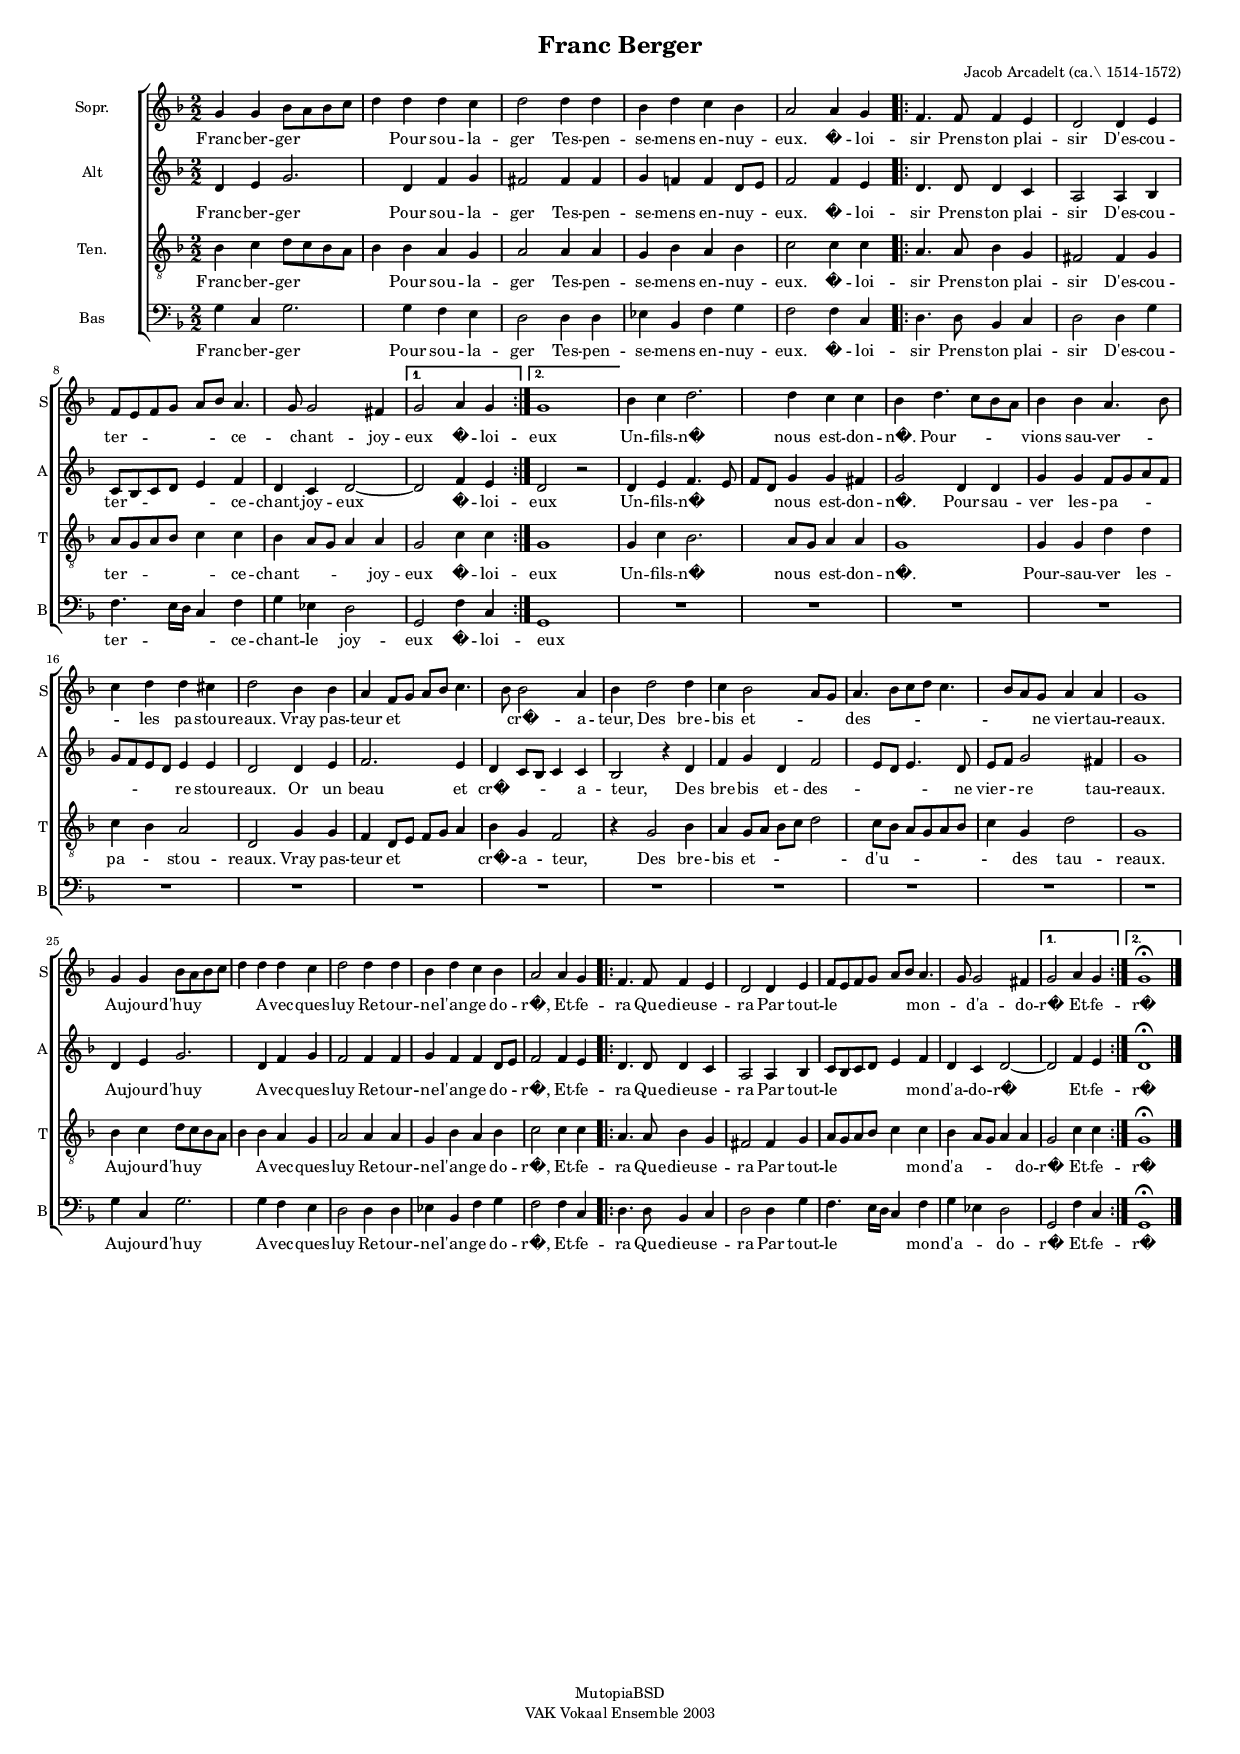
\include "paper13.ly"


\header {
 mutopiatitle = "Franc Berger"
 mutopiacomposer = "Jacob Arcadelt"
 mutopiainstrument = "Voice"
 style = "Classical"
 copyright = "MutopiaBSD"
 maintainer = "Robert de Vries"
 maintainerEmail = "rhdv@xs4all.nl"
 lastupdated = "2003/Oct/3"

  title = "Franc Berger"
  composer = "Jacob Arcadelt (ca.\ 1514-1572)"

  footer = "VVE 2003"
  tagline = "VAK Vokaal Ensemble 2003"
% tagline = "\\\\This music is part of the Mutopia project, http://sca.uwaterloo.ca/Mutopia/\\\\It has been typeset and placed in the public domain by Robert de Vries.\\\\Unrestricted modification and redistribution is permitted and encouraged --- copy this music and share it!"
}

\version "2.0.1"

global = {
   \time 2/2
}

sopraan = \notes\relative c'' {
\clef "violin"
  
  \key f \major
  g4 g bes8[ a bes c] |
  % 2
  d4 d d c |
  % 3
  d2 d4 d |
  % 4
  bes d c bes |
  % 5
  a2  a4 g |
  \repeat volta 2 {
  % 6
  f4. f8 f4 e |
  % 7
  d2 d4 e |
  % 8
  f8[ e f g] a[ bes] a4. g8 g2 fis4 | }
  % 10
\alternative { { g2 a4 g | } { g1 } }
  % 16
  bes4 c d2. d4 c c |
  % 18
  bes d4. c8[ bes a] |
  % 19
  bes4 bes a4. bes8 |
  % 20
  c4 d d cis |
  % 21
  d2 bes4 bes |
  % 22
  a f8[ g] a[ bes] c4. bes8 bes2 a4 |
  % 24
  bes d2 d4 |
  % 25
  c bes2 a8[ g] |
  % 26
  a4. bes8[ c d] c4. bes8[ a g] a4 a |
  % 28
  g1 |
  % 29
  g4 g bes8[ a bes c] |
  % 30
  d4 d d c |
  % 31
  d2 d4 d |
  % 32
  bes d c bes |
  % 33
  a2 a4 g |
  % 34
\repeat volta 2 {
  f4. f8 f4 e |
  % 35
  d2 d4 e |
  % 36
  f8[ e f g] a[ bes] a4. g8 g2 fis4 | }
  % 38
\alternative { {  g2 a4 g | } { g1\fermata | }}
}

alt = \notes\relative c {
\clef "violin"
  
  \key f \major
  d'4 e g2. d4 f g |
  % 3
  fis2 fis4 fis |
  % 4
  g f! f d8[ e] |
  % 5
  f2 f4 e |
  % 6
\repeat volta 2 {
  d4. d8 d4 c |
  % 7
  a2 a4 bes |
  % 8
  c8[ bes c d] e4 f |
  % 9
  d c d2 ~} 
\alternative { { d2 f4 e | } { d2 r2 } }
  % 16
  d4 e f4. e8 |
  % 17
  f[ d] g4 g fis |
  % 18
  g2 d4 d |
  % 19
  g g f8[ g a f] |
  % 20
  g[ f e d] e4 e |
  % 21
  d2 d4 e |
  % 22
  f2. e4 |
  % 23
  d c8[ bes] c4 c |
  % 24
  bes2 r4 d |
  % 25
  f g d f2 e8[ d] e4. d8 |
  % 27
  e[ f] g2 fis4 |
  % 28
  g1 |
  % 29
  d4 e g2. d4 f g |
  % 31
  f2 f4 f |
  % 32
  g f f d8[ e] |
  % 33
  f2 f4 e |
  % 34
\repeat volta 2 {
  d4. d8 d4 c |
  % 35
  a2 a4 bes |
  % 36
  c8[ bes c d] e4 f |
  % 37
  d c d2 ~ }
\alternative {{ d2 f4 e | } { d1\fermata }}
}

tenor = \notes\relative c' {
\clef "violin_8"
  
  \key f \major
  bes4 c d8[ c bes a] |
  % 2
  bes4 bes a g |
  % 3
  a2 a4 a |
  % 4
  g bes a bes |
  % 5
  c2 c4 c |
\repeat volta 2 {
  % 6
  a4. a8 bes4 g |
  % 7
  fis2 fis4 g |
  % 8
  a8[ g a bes] c4 c |
  % 9
  bes a8[ g] a4 a | }
  % 10
\alternative {{  g2 c4 c | }{ g1 }}
  % 16
  g4 c bes2. a8[ g] a4 a |
  % 18
  g1 |
  % 19
  g4 g d' d |
  % 20
  c bes a2 |
  % 21
  d, g4 g |
  % 22
  f d8[ e] f[ g] a4 |
  % 23
  bes g f2 |
  % 24
  r4 g2 bes4 |
  % 25
  a g8[ a] bes[ c] d2 c8[ bes] a[ g a bes] |
  % 27
  c4 g d'2 |
  % 28
  g,1 |
  % 29
  bes4 c d8[ c bes a] |
  % 30
  bes4 bes a g |
  % 31
  a2 a4 a |
  % 32
  g bes a bes |
  % 33
  c2 c4 c |
  % 34
\repeat volta 2 {
  a4. a8 bes4 g |
  % 35
  fis2 fis4 g |
  % 36
  a8[ g a bes] c4 c |
  % 37
  bes a8[ g] a4 a |}
  % 38
\alternative { {  g2 c4 c | } { g1\fermata |}}
}


bas = \notes\relative c {
\clef "bass"
  \key f \major
  g'4 c, g'2. g4 f e |
  % 3
  d2 d4 d |
  % 4
  ees bes f' g |
  % 5
  f2 f4 c |
\repeat volta 2 {
  % 6
  d4. d8 bes4 c |
  % 7
  d2 d4 g |
  % 8
  f4. e16[ d] c4 f |
  % 9
  g ees d2 | }
  % 10
\alternative { { g, f'4 c | } { g1 | }}
  % 16
  R1*13 |
  %29
  g'4 c, g'2. g4 f e |
  % 31
  d2 d4 d |
  % 32
  ees bes f' g |
  % 33
  f2 f4 c |
  % 34
\repeat volta 2 {
  d4. d8 bes4 c |
  % 35
  d2 d4 g |
  % 36
  f4. e16[ d] c4 f |
  % 37
  g ees d2 | }
  % 38
\alternative { {  g, f'4 c | } { g1\fermata | } }\bar "|."
}

soptextone = \lyrics {
Franc4 ber4 -- ger2. __ Pour4 sou -- la -- ger2 Tes4 pen -- se -- mens en -- nuy -- eux.2
�4 loi -- sir4. Prens8 ton4 plai -- sir2 D'es4 -- cou -- ter2. __ ce2 __ chant joy4 -- eux2
�4 loi -- eux1 __

Un4 fils n�2. __ nous4 est don -- n�. Pour1 __ sau4 -- ver2. __ les4 pa -- stou -- reaux.2
Vray4 pas -- teur et1 __ cr�2 -- a4 -- teur, Des2 bre4 -- bis et2. __ des1.. __ tau4 -- reaux.1

Au4 -- jour d'huy2. __ A4 -- vec -- ques luy2 Re4 -- tour -- ne l'an -- ge do -- r�,2
Et4 fe -- ra4. Que8 dieu4 se -- ra2 Par4 tout le2. __ mon2 __ d'a -- do4 -- r�2
Et4 fe -- r�1 __
}

soptexttwo = \lyrics {
Som4 -- meil -- lans2. __ Quatre4 mil -- le ans2 En4 t� -- n� -- bres a -- vons -- este.2
Ces4 -- te nuit4. Sur8 nous4 re -- luit2 Une4 ad -- mi2. -- rab2 -- le __ clar4 -- t�.2
Ces4 -- te t�.1 __

A4 -- veug -- lez2. __ Et4 de -- rig -- lez. Vi2. -- vions4 en4 l'omb1 -- re4 de mort.2
Or4 un beau Et1 __ clair2 flam4 -- beau Pour2 nous4*5 __ d'u8*11 -- ne8 vier4 -- ge4 sort,1

Or4 al -- lons2. __ Et4 d� -- va -- lons2 En4 cet heu -- reu -- se ci -- t�.2
Par4 de -- voir4. Al8 -- lons4 y voir2 Dieu4 ves -- tu2. __ d'hu2 -- ma -- ni4 -- t�2
Par4 de -- t�1 __
}

soptextthree = \lyrics {
Si4 les rois2. __ De4 maints en -- drois2 S'ap4 -- proch -- ent pour l'ho -- no -- rer.2
�4 grans pas4. De8 -- vons4 nous pas2 Tous4 cou -- rir2. __ pour2 __ l'a -- do4 -- rer?2
�4 grans rer?1 __

Quel4 pr� -- sent2. __ Pour4 le pr� -- sent Of2. -- frir4 lui4 pour1 -- rions4 nous bien2
Tout4 le bien Du1 __ mon2 -- d'est4 sien Et2 n'a4 que fai4*9 -- re4 de4 rien1

L'ag4 -- ne -- let,2. __ Le4 flan moi -- let2 Le4 laict, ou aut -- re li -- quer,2
Se4 -- ront dons4. Aux8 hom4 -- mes bons2 Mais4 � Dieu2. __ of2 -- frons le4 coeur.2
Se4 -- ront coeur1 __
}

alttextone = \lyrics {
Franc4 ber4 -- ger2. __ Pour4 sou -- la -- ger2 Tes4 pen -- se -- mens en -- nuy -- eux.2
�4 loi -- sir4. Prens8 ton4 plai -- sir2 D'es4 -- cou -- ter2. __ ce4 chant joy -- eux1 __
�4 loi -- eux1 __

Un4 fils n�2. __ nous4 est don -- n�.2 Pour4 sau -- ver les pa4*5 -- stou4 -- reaux.4*7 __
et4 cr�2. -- a4 -- teur,2 _4 Des4 bre -- bis et des1*2 __ tau4 -- reaux.1

Au4 -- jour d'huy2. __ A4 -- vec -- ques luy2 Re4 -- tour -- ne l'an -- ge do -- r�,2
Et4 fe -- ra4. Que8 dieu4 se -- ra2 Par4 tout le2. __ mon4 __ d'a -- do -- r�1 __ 
Et4 fe -- r�1 __
}

alttexttwo = \lyrics {
Som4 -- meil -- lans2. __ Quatre4 mil -- le ans2 En4 t� -- n� -- bres a -- vons -- este.2
Ces4 -- te nuit4. Sur8 nous4 re -- luit2 Une4 ad -- mi2. -- rab4 -- le __ clar -- t�.1 __
Ces4 -- te t�.1 __

A4 -- veug -- lez2. __ Et4 de -- rig -- lez.2 Vi4 -- vions en l'omb4*5 -- re4 de4 mort.2
Or4 un beau2. et4 clair2. __ flam4 -- beau2 _4 Pour4 nous4*3 __ d'u8*9 -- ne8 vier2. -- ge4 sort,1

Or4 al -- lons2. __ Et4 d� -- va -- lons2 En4 cet heu -- reu -- se ci -- t�.2
Par4 de -- voir4. Al8 -- lons4 y voir2 Dieu4 ves -- tu2. __ d'hu4 -- ma -- ni -- t�1 __
Par4 de -- t�1 __
}

alttextthree = \lyrics {
Si4 les rois2. __ De4 maints en -- drois2 S'ap4 -- proch -- ent pour l'ho -- no -- rer.2
�4 grans pas4. De8 -- vons4 nous pas2 Tous4 cou -- rir2. __ pour4 l'a -- do4 -- rer?1 __
�4 grans rer?1 __

Quel4 pr� -- sent2. __ Pour4 le pr� -- sent2 Of4 -- frir lui pour4*5 -- rions4 nous4 bien2
Tout4 le bien2. du4 mon2. -- d'est4 sien2 _4 Et4 n'a que fai4*7 -- re2 __ de4 rien1

L'ag4 -- ne -- let,2. __ Le4 flan moi -- let2 Le4 laict, ou aut -- re li -- quer,2
Se4 -- ront dons4. Aux8 hom4 -- mes bons2 Mais4 � Dieu2. __ of4 -- frons le coeur.1 __
Se4 -- ront coeur1 __
}

tentextone = \lyrics {
Franc4 ber4 -- ger2. __ Pour4 sou -- la -- ger2 Tes4 pen -- se -- mens en -- nuy -- eux.2
�4 loi -- sir4. Prens8 ton4 plai -- sir2 D'es4 -- cou -- ter2. __ ce4 chant2. __ joy4 -- eux2
�4 loi -- eux1 __

Un4 fils n�2. __ nous4 est don -- n�.1 __ Pour4 sau -- ver les pa2 -- stou -- reaux.
Vray4 pas -- teur et4*3 __ cr�4 -- a -- teur,2 _4 Des2 bre4 -- bis et1*2 __ des4 tau2 -- reaux.1

Au4 -- jour d'huy2. __ A4 -- vec -- ques luy2 Re4 -- tour -- ne l'an -- ge do -- r�,2
Et4 fe -- ra4. Que8 dieu4 se -- ra2 Par4 tout le2. __ mon4 __ d'a2. -- do4 -- r�2
Et4 fe -- r�1 __
}

tentexttwo = \lyrics {
Som4 -- meil -- lans2. __ Quatre4 mil -- le ans2 En4 t� -- n� -- bres a -- vons -- este.2
Ces4 -- te nuit4. Sur8 nous4 re -- luit2 Une4 ad -- mi2. -- rab4 -- le2. __ clar4 -- t�.2
Ces4 -- te t�.1 __

A4 -- veug -- lez2. __ Et4 de -- rig -- lez.1 __ Vi4 -- vions en l'omb -- re2 __ de mort.
Or4 un beau Et4*3 __ clair4 flam -- beau2 _4 Pour2 nous1. __ d'u1 -- ne4 vierge2 sort,1

Or4 al -- lons2. __ Et4 d� -- va -- lons2 En4 cet heu -- reu -- se ci -- t�.2
Par4 de -- voir4. Al8 -- lons4 y voir2 Dieu4 ves -- tu2. __ d'hu4 -- ma2. -- ni4 -- t�2
Par4 de -- t�1 __
}

tentextthree = \lyrics {
Si4 les rois2. __ De4 maints en -- drois2 S'ap4 -- proch -- ent pour l'ho -- no -- rer.2
�4 grans pas4. De8 -- vons4 nous pas2 Tous4 cou -- rir2. __ pour4 l'a2. -- do4 -- rer?2
�4 grans rer?1 __

Quel4 pr� -- sent2. __ Pour4 le pr� -- sent1 __ Of4 -- frir lui pour -- rions2 __ nous bien
Tout4 le bien Du4*3 __ mon4 -- d'est sien2 _4 Et2 n'a4 que fai1*2 -- re4 de2 rien1

L'ag4 -- ne -- let,2. __ Le4 flan moi -- let2 Le4 laict, ou aut -- re li -- quer,2
Se4 -- ront dons4. Aux8 hom4 -- mes bons2 Mais4 � Dieu2. __ of4 -- frons2. __ le4 coeur.2
Se4 -- ront coeur1 __
}

bastextone = \lyrics {
Franc4 ber4 -- ger2. __ Pour4 sou -- la -- ger2 Tes4 pen -- se -- mens en -- nuy -- eux.2
�4 loi -- sir4. Prens8 ton4 plai -- sir2 D'es4 -- cou -- ter2. __ ce4 chant2 __ joy -- eux
�4 loi -- eux1 __

_1*13

Au4 -- jour d'huy2. __ A4 -- vec -- ques luy2 Re4 -- tour -- ne l'an -- ge do -- r�,2
Et4 fe -- ra4. Que8 dieu4 se -- ra2 Par4 tout le2. __ mon4 __ d'a2 -- do -- r�
Et4 fe -- r�1 __
}

bastexttwo = \lyrics {
Som4 -- meil -- lans2. __ Quatre4 mil -- le ans2 En4 t� -- n� -- bres a -- vons -- este.2
Ces4 -- te nuit4. Sur8 nous4 re -- luit2 Une4 ad -- mi2. -- rab2 -- le4 clar2 -- t�.
Ces4 -- te te.1 __

_1*13

Or4 al -- lons2. __ Et4 d� -- va -- lons2 En4 cet heu -- reu -- se ci -- t�.2
Par4 de -- voir4. Al8 -- lons4 y voir2 Dieu4 ves -- tu2. __ d'hu4 -- ma2 -- ni -- t�
Par4 de -- t�1 __
}

bastextthree = \lyrics {
Si4 les rois2. __ De4 maints en -- drois2 S'ap4 -- proch -- ent pour l'ho -- no -- rer.2
�4 grans pas4. De8 -- vons4 nous pas2 Tous4 cou -- rir2. __ pour4 l'a2 -- do -- rer?
�4 grans rer?1 __

_1*13

L'ag4 -- ne -- let,2. __ Le4 flan moi -- let2 Le4 laict, ou aut -- re li -- quer,2
Se4 -- ront dons4. Aux8 hom4 -- mes bons2 Mais4 � Dieu2. __ of4 -- frons2 __ le coeur.
Se4 -- ront coeur1 __
}


\score {
    \context ChoirStaff = coro <<
	\property Score.BarNumber \override #'padding = #2
	\property Score.TimeSignature \set #'style = #'numbered
	\property Score.automaticMelismata = ##t

	\context Staff = soprano <<
	    \property Staff.autoBeaming = ##f
	    \property Staff.midiInstrument = #"flute"
	    \property Staff.instrument = "Sopr."
	    \property Staff.instr = "S"
	    \global
	    \sopraan
	    \context Lyrics = soprano \soptextone
	    \context Lyrics = soprano \soptexttwo
	    \context Lyrics = soprano \soptextthree
	>>

	\context Staff = alto <<
	    \property Staff.autoBeaming = ##f
	    \property Staff.midiInstrument = #"flute"
	    \property Staff.instrument = "Alt"
	    \property Staff.instr = "A"
	    \global
	    \alt
	    \context Lyrics = alto \alttextone
	    \context Lyrics = alto \alttexttwo
	    \context Lyrics = alto \alttextthree
	>>

	\context Staff = tenoren <<
	    \property Staff.autoBeaming = ##f
	    \property Staff.midiInstrument = #"flute"
	    \property Staff.instrument = "Ten."
	    \property Staff.instr = "T"
	    \global
	    \tenor
	    \context Lyrics = tenoren \tentextone
	    \context Lyrics = tenoren \tentexttwo
	    \context Lyrics = tenoren \tentextthree
	>>

	\context Staff = bassen <<
	    \property Staff.autoBeaming = ##f
	    \property Staff.midiInstrument = #"flute"
	    \property Staff.instrument = "Bas"
	    \property Staff.instr = "B"
	    \global
	    \bas
	    \context Lyrics = bassen \bastextone
	    \context Lyrics = bassen \bastexttwo
	    \context Lyrics = bassen \bastextthree
	>>

    >>
    \midi  { \tempo 4=130 }
    \paper {
	\translator {
	% a little smaller so lyrics can be closer to the staff. 
	\StaffContext
	minimumVerticalExtent = #'(-1 . 1) 
	}
%	linewidth = 18.0\cm 
    }
}
